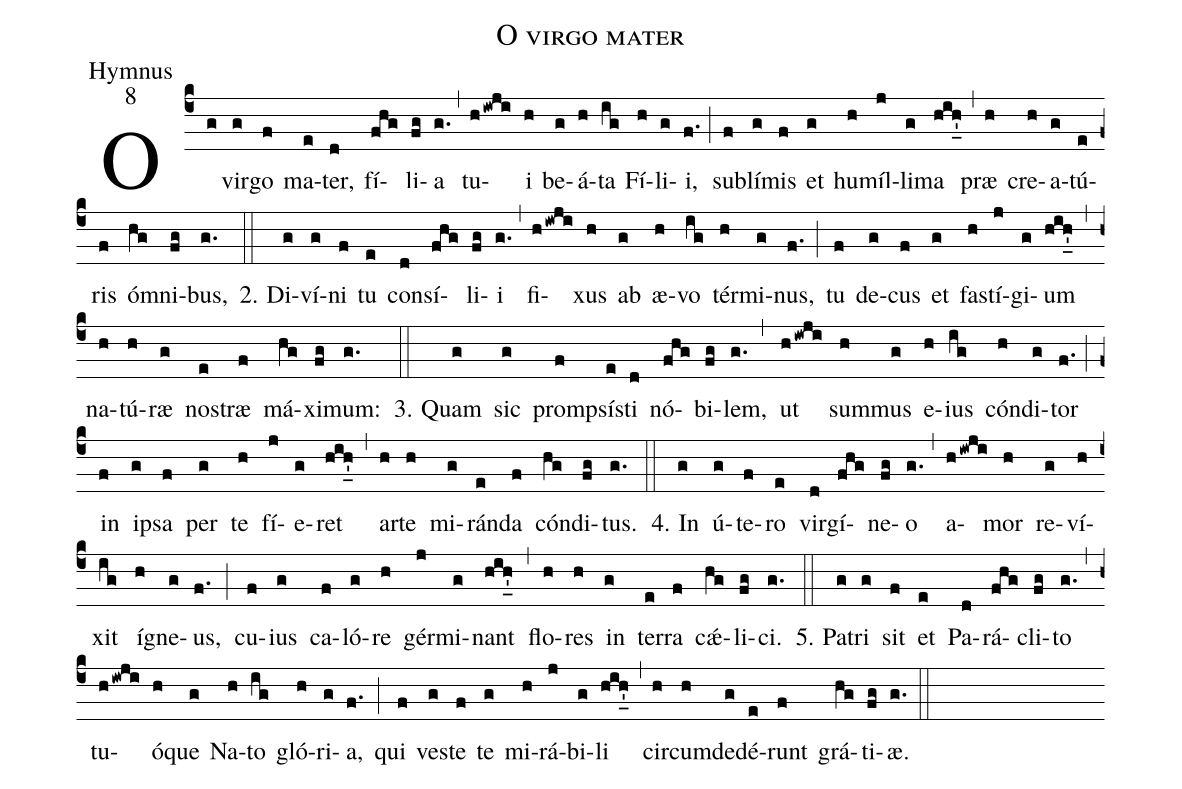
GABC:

name:O virgo mater;
office-part:Hymnus;
mode:8;
%%
(c4)O(g) vir(g)go(f) ma(e)ter,(d) fí(fhg)li(fg)a(g.) (,)
tu(hiwji)i(h) be(g)á(h)ta(ig) Fí(h)li(g)i,(f.) (;)
sub(f)lí(g)mis(f) et(g) hu(h)míl(j)li(g)ma(hih_') (,)
præ(h) cre(h)a(g)tú(e)ris(f) óm(hg)ni(fg)bus,(g.) (::)
2. Di(g)ví(g)ni(f) tu(e) con(d)sí(fhg)li(fg)i(g.) (,)
fi(hiwji)xus(h) ab(g) æ(h)vo(ig) tér(h)mi(g)nus,(f.) (;)
tu(f) de(g)cus(f) et(g) fas(h)tí(j)gi(g)um(hih_') (,)
na(h)tú(h)ræ(g) nos(e)træ(f) má(hg)xi(fg)mum:(g.) (::)

3. Quam(g) sic(g) promp(f)sís(e)ti(d) nó(fhg)bi(fg)lem,(g.) (,)
ut(hiwji) sum(h)mus(g) e(h)ius(ig) cón(h)di(g)tor(f.) (;)
in(f) ip(g)sa(f) per(g) te(h) fí(j)e(g)ret(hih_') (,)
ar(h)te(h) mi(g)rán(e)da(f) cón(hg)di(fg)tus.(g.) (::)

4. In(g) ú(g)te(f)ro(e) vir(d)gí(fhg)ne(fg)o(g.) (,)
a(hiwji)mor(h) re(g)ví(h)xit(ig) í(h)gne(g)us,(f.) (;)
cu(f)ius(g) ca(f)ló(g)re(h) gér(j)mi(g)nant(hih_') (,)
flo(h)res(h) in(g) ter(e)ra(f) cǽ(hg)li(fg)ci.(g.) (::)

5. Pa(g)tri(g) sit(f) et(e) Pa(d)rá(fhg)cli(fg)to(g.) (,)
tu(hiwji)ó(h)que(g) Na(h)to(ig) gló(h)ri(g)a,(f.) (;)
qui(f) ves(g)te(f) te(g) mi(h)rá(j)bi(g)li(hih_') (,)
cir(h)cum(h)de(g)dé(e)runt(f) grá(hg)ti(fg)æ.(g.) (::)
